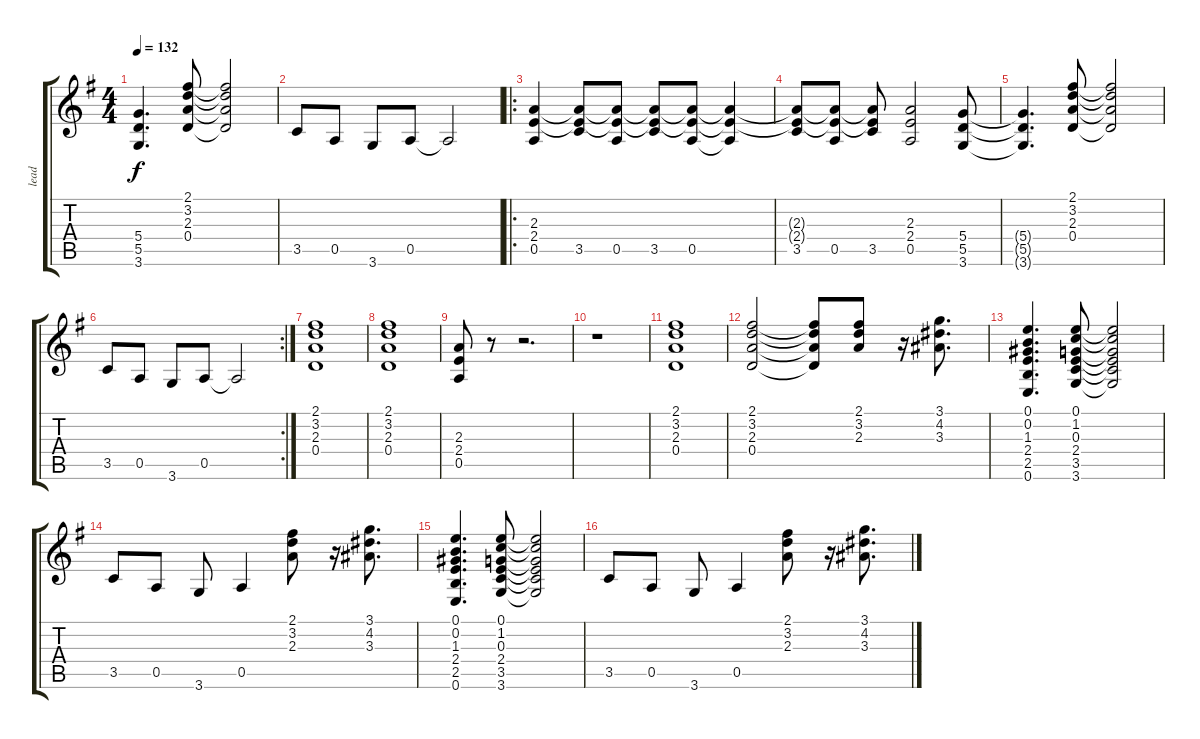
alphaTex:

\track ("lead" "lead") {instrument overdrivenguitar}
\staff {score tabs}
\tuning (E4 B3 G3 D3 A2 E2) {hide}
\ts (4 4)
\tempo 132
\clef g2
\ks g
(5.4{t} 5.5{t} 3.6{t}).4{d dy f} (2.1 3.2 2.3 0.4).8 (2.1{t} 3.2{t} 2.3{t} 0.4{t}).2 |
3.5.8 0.5.8 3.6.8 0.5.8 0.5{t}.2 |
\ro
(2.3 2.4 0.5).4 (2.3{t} 2.4{t} 3.5).8 (2.3{t} 2.4{t} 0.5).8 (2.3{t} 2.4{t} 3.5).8 (2.3{t} 2.4{t} 0.5).8 (2.3{t} 2.4{t} 0.5{t}).4 |
(2.3{t} 2.4{t} 3.5).8 (2.3{t} 2.4{t} 0.5).8 (2.3{t} 2.4{t} 3.5).8 (2.3 2.4 0.5).2 (5.4 5.5 3.6).8 |
(5.4{t} 5.5{t} 3.6{t}).4{d} (2.1 3.2 2.3 0.4).8 (2.1{t} 3.2{t} 2.3{t} 0.4{t}).2 |
\rc 2
3.5.8 0.5.8 3.6.8 0.5.8 0.5{t}.2 |
(2.1 3.2 2.3 0.4).1 |
(2.1 3.2 2.3 0.4).1 |
(2.3 2.4 0.5).8 r.8 r.2{d} |
r.1 |
(2.1 3.2 2.3 0.4).1 |
(2.1 3.2 2.3 0.4).2 (2.1{t} 3.2{t} 2.3{t} 0.4{t}).8 (2.1 3.2 2.3).8 r.16 (3.1 4.2 3.3).8{d} |
(0.1 0.2 1.3 2.4 2.5 0.6).4{d} (0.1 1.2 0.3 2.4 3.5 3.6).8 (0.1{t} 1.2{t} 0.3{t} 2.4{t} 3.5{t} 3.6{t}).2 |
3.5.8 0.5.8 3.6.8 0.5.4 (2.1 3.2 2.3).8 r.16 (3.1 4.2 3.3).8{d} |
(0.1 0.2 1.3 2.4 2.5 0.6).4{d} (0.1 1.2 0.3 2.4 3.5 3.6).8 (0.1{t} 1.2{t} 0.3{t} 2.4{t} 3.5{t} 3.6{t}).2 |
3.5.8 0.5.8 3.6.8 0.5.4 (2.1 3.2 2.3).8 r.16 (3.1 4.2 3.3).8{d}
